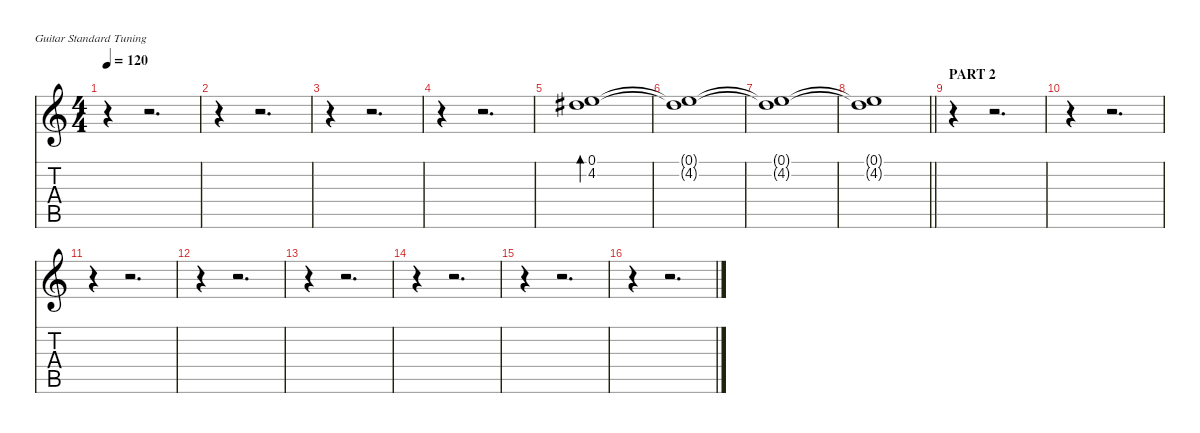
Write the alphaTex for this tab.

\defaultSystemsLayout 4
\hideDynamics
\bracketExtendMode nobrackets
\singleTrackTrackNamePolicy hidden
\multiTrackTrackNamePolicy hidden
\firstSystemTrackNameMode fullname
\firstSystemTrackNameOrientation horizontal
\otherSystemsTrackNameOrientation horizontal
\track ("Fredrik Akesson - Electric Guitar 2" "dist.guit.") {instrument distortionguitar}
\staff {score tabs}
\tuning (E4 B3 G3 D3 A2 E2)
\ts (4 4)
\tempo 120
\clef g2
\ks c
r.4{dy f beam Down} r.2{d beam Down} |
r.4{beam Down} r.2{d beam Down} |
r.4{beam Down} r.2{d beam Down} |
r.4{beam Down} r.2{d beam Down} |
(0.1 4.2{acc #}).1{bd 480 beam Down} |
(0.1{t} 4.2{t acc #}).1{beam Down} |
(0.1{t} 4.2{t acc #}).1{beam Down} |
\barLineRight lightlight
(0.1{t} 4.2{t acc #}).1{beam Down} |
\section ("" "PART 2")
r.4{beam Down} r.2{d beam Down} |
r.4{beam Down} r.2{d beam Down} |
r.4{beam Down} r.2{d beam Down} |
r.4{beam Down} r.2{d beam Down} |
r.4{beam Down} r.2{d beam Down} |
r.4{beam Down} r.2{d beam Down} |
r.4{beam Down} r.2{d beam Down} |
r.4{beam Down} r.2{d beam Down}
